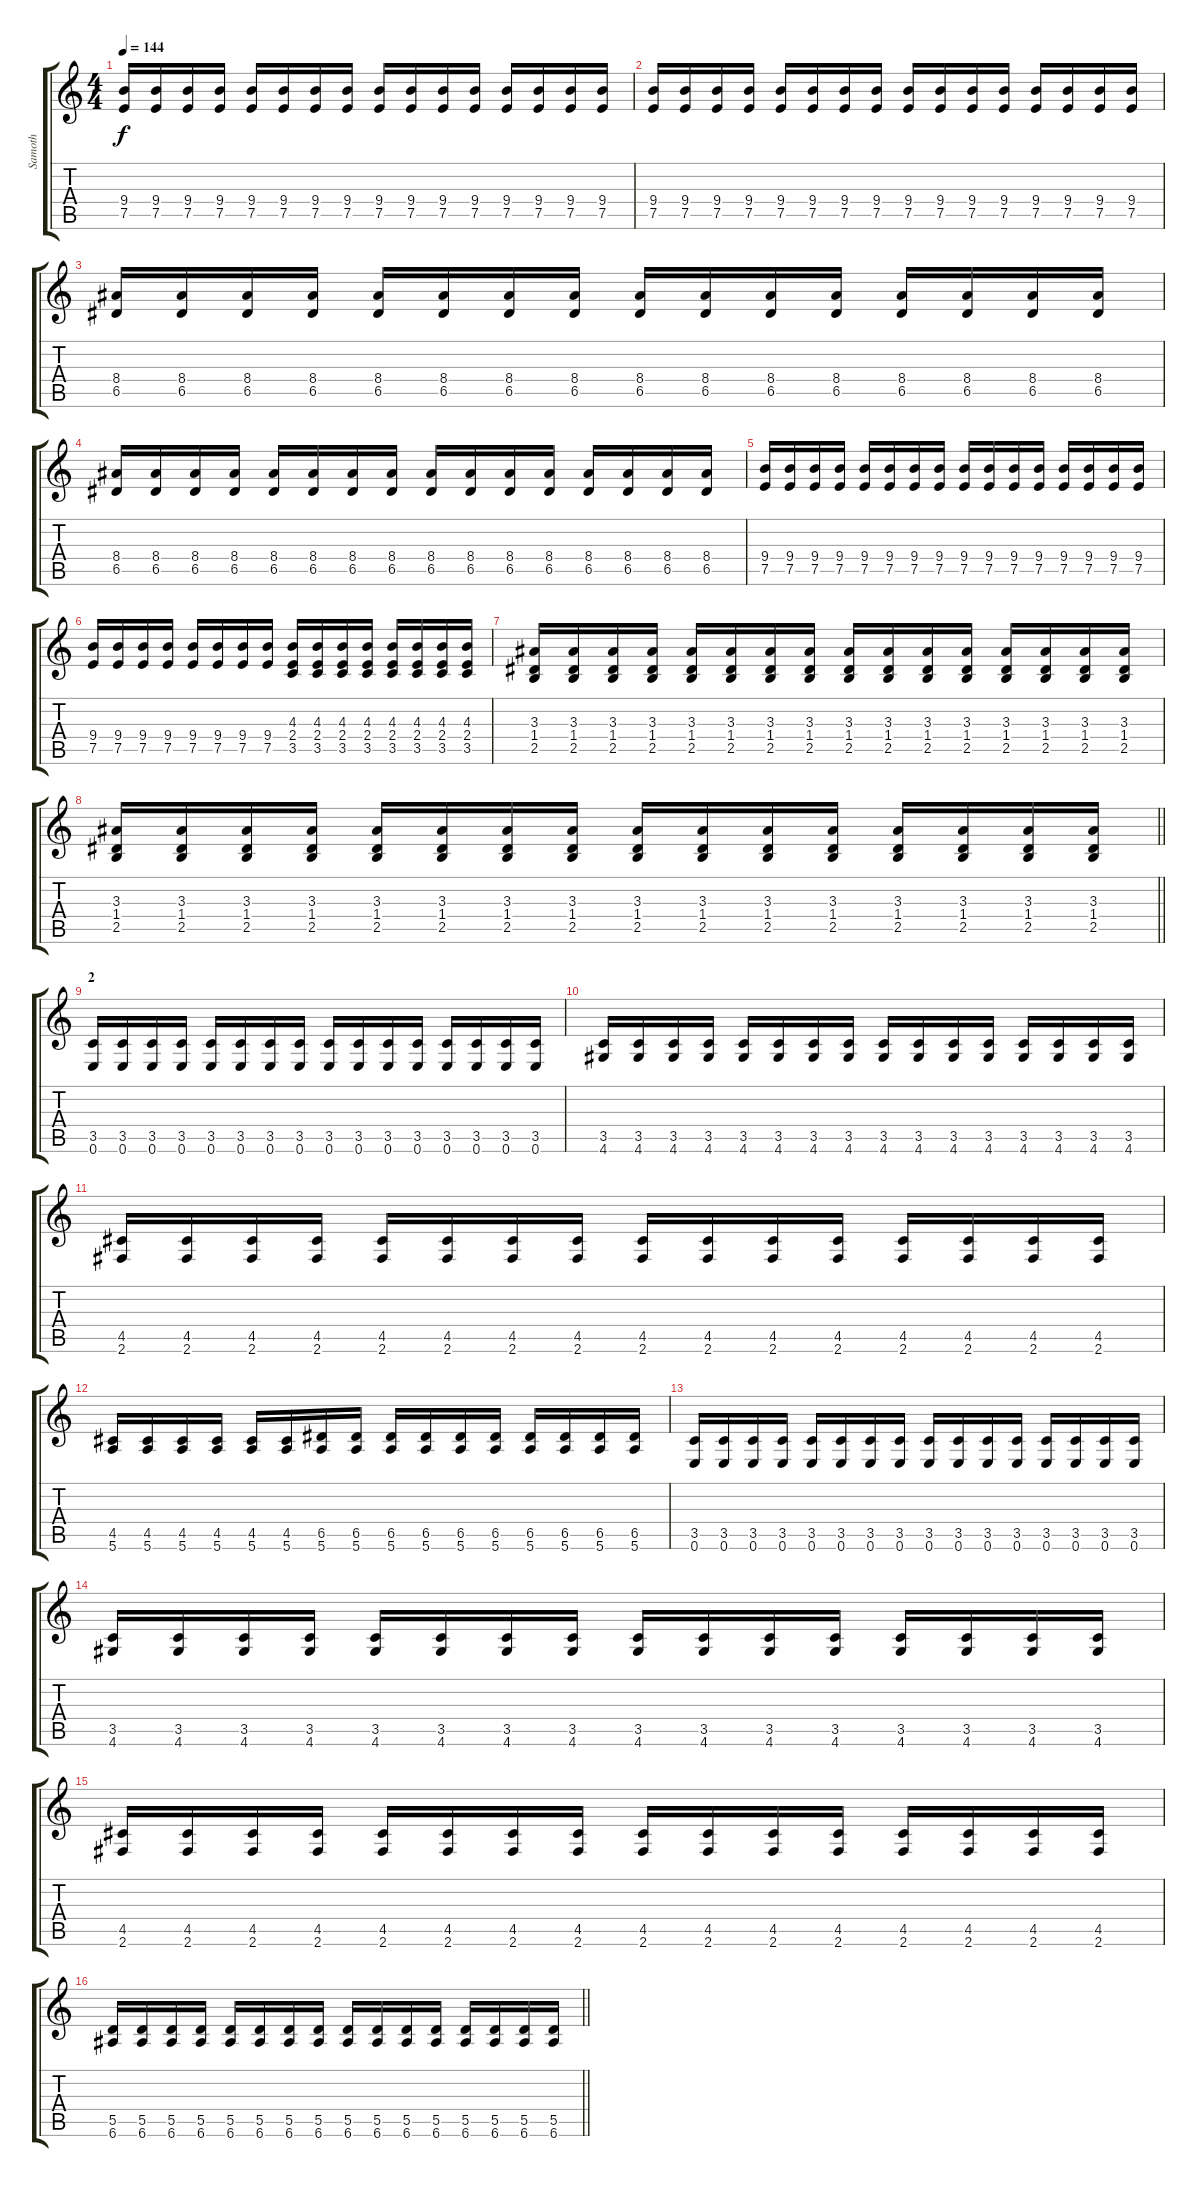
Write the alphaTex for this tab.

\track ("Samoth" "Samoth") {instrument overdrivenguitar}
\staff {score tabs}
\tuning (E4 B3 G3 D3 A2 E2) {hide}
\ts (4 4)
\section ("" "")
\tempo 144
\clef g2
\ks c
(9.4 7.5).16{dy f} (9.4 7.5).16 (9.4 7.5).16 (9.4 7.5).16 (9.4 7.5).16 (9.4 7.5).16 (9.4 7.5).16 (9.4 7.5).16 (9.4 7.5).16 (9.4 7.5).16 (9.4 7.5).16 (9.4 7.5).16 (9.4 7.5).16 (9.4 7.5).16 (9.4 7.5).16 (9.4 7.5).16 |
(9.4 7.5).16 (9.4 7.5).16 (9.4 7.5).16 (9.4 7.5).16 (9.4 7.5).16 (9.4 7.5).16 (9.4 7.5).16 (9.4 7.5).16 (9.4 7.5).16 (9.4 7.5).16 (9.4 7.5).16 (9.4 7.5).16 (9.4 7.5).16 (9.4 7.5).16 (9.4 7.5).16 (9.4 7.5).16 |
(8.4 6.5).16 (8.4 6.5).16 (8.4 6.5).16 (8.4 6.5).16 (8.4 6.5).16 (8.4 6.5).16 (8.4 6.5).16 (8.4 6.5).16 (8.4 6.5).16 (8.4 6.5).16 (8.4 6.5).16 (8.4 6.5).16 (8.4 6.5).16 (8.4 6.5).16 (8.4 6.5).16 (8.4 6.5).16 |
(8.4 6.5).16 (8.4 6.5).16 (8.4 6.5).16 (8.4 6.5).16 (8.4 6.5).16 (8.4 6.5).16 (8.4 6.5).16 (8.4 6.5).16 (8.4 6.5).16 (8.4 6.5).16 (8.4 6.5).16 (8.4 6.5).16 (8.4 6.5).16 (8.4 6.5).16 (8.4 6.5).16 (8.4 6.5).16 |
(9.4 7.5).16 (9.4 7.5).16 (9.4 7.5).16 (9.4 7.5).16 (9.4 7.5).16 (9.4 7.5).16 (9.4 7.5).16 (9.4 7.5).16 (9.4 7.5).16 (9.4 7.5).16 (9.4 7.5).16 (9.4 7.5).16 (9.4 7.5).16 (9.4 7.5).16 (9.4 7.5).16 (9.4 7.5).16 |
(9.4 7.5).16 (9.4 7.5).16 (9.4 7.5).16 (9.4 7.5).16 (9.4 7.5).16 (9.4 7.5).16 (9.4 7.5).16 (9.4 7.5).16 (4.3 2.4 3.5).16 (4.3 2.4 3.5).16 (4.3 2.4 3.5).16 (4.3 2.4 3.5).16 (4.3 2.4 3.5).16 (4.3 2.4 3.5).16 (4.3 2.4 3.5).16 (4.3 2.4 3.5).16 |
(3.3 1.4 2.5).16 (3.3 1.4 2.5).16 (3.3 1.4 2.5).16 (3.3 1.4 2.5).16 (3.3 1.4 2.5).16 (3.3 1.4 2.5).16 (3.3 1.4 2.5).16 (3.3 1.4 2.5).16 (3.3 1.4 2.5).16 (3.3 1.4 2.5).16 (3.3 1.4 2.5).16 (3.3 1.4 2.5).16 (3.3 1.4 2.5).16 (3.3 1.4 2.5).16 (3.3 1.4 2.5).16 (3.3 1.4 2.5).16 |
\barLineRight lightlight
(3.3 1.4 2.5).16 (3.3 1.4 2.5).16 (3.3 1.4 2.5).16 (3.3 1.4 2.5).16 (3.3 1.4 2.5).16 (3.3 1.4 2.5).16 (3.3 1.4 2.5).16 (3.3 1.4 2.5).16 (3.3 1.4 2.5).16 (3.3 1.4 2.5).16 (3.3 1.4 2.5).16 (3.3 1.4 2.5).16 (3.3 1.4 2.5).16 (3.3 1.4 2.5).16 (3.3 1.4 2.5).16 (3.3 1.4 2.5).16 |
\section ("" "2")
(3.5 0.6).16 (3.5 0.6).16 (3.5 0.6).16 (3.5 0.6).16 (3.5 0.6).16 (3.5 0.6).16 (3.5 0.6).16 (3.5 0.6).16 (3.5 0.6).16 (3.5 0.6).16 (3.5 0.6).16 (3.5 0.6).16 (3.5 0.6).16 (3.5 0.6).16 (3.5 0.6).16 (3.5 0.6).16 |
(3.5 4.6).16 (3.5 4.6).16 (3.5 4.6).16 (3.5 4.6).16 (3.5 4.6).16 (3.5 4.6).16 (3.5 4.6).16 (3.5 4.6).16 (3.5 4.6).16 (3.5 4.6).16 (3.5 4.6).16 (3.5 4.6).16 (3.5 4.6).16 (3.5 4.6).16 (3.5 4.6).16 (3.5 4.6).16 |
(4.5 2.6).16 (4.5 2.6).16 (4.5 2.6).16 (4.5 2.6).16 (4.5 2.6).16 (4.5 2.6).16 (4.5 2.6).16 (4.5 2.6).16 (4.5 2.6).16 (4.5 2.6).16 (4.5 2.6).16 (4.5 2.6).16 (4.5 2.6).16 (4.5 2.6).16 (4.5 2.6).16 (4.5 2.6).16 |
(4.5 5.6).16 (4.5 5.6).16 (4.5 5.6).16 (4.5 5.6).16 (4.5 5.6).16 (4.5 5.6).16 (6.5 5.6).16 (6.5 5.6).16 (6.5 5.6).16 (6.5 5.6).16 (6.5 5.6).16 (6.5 5.6).16 (6.5 5.6).16 (6.5 5.6).16 (6.5 5.6).16 (6.5 5.6).16 |
(3.5 0.6).16 (3.5 0.6).16 (3.5 0.6).16 (3.5 0.6).16 (3.5 0.6).16 (3.5 0.6).16 (3.5 0.6).16 (3.5 0.6).16 (3.5 0.6).16 (3.5 0.6).16 (3.5 0.6).16 (3.5 0.6).16 (3.5 0.6).16 (3.5 0.6).16 (3.5 0.6).16 (3.5 0.6).16 |
(3.5 4.6).16 (3.5 4.6).16 (3.5 4.6).16 (3.5 4.6).16 (3.5 4.6).16 (3.5 4.6).16 (3.5 4.6).16 (3.5 4.6).16 (3.5 4.6).16 (3.5 4.6).16 (3.5 4.6).16 (3.5 4.6).16 (3.5 4.6).16 (3.5 4.6).16 (3.5 4.6).16 (3.5 4.6).16 |
(4.5 2.6).16 (4.5 2.6).16 (4.5 2.6).16 (4.5 2.6).16 (4.5 2.6).16 (4.5 2.6).16 (4.5 2.6).16 (4.5 2.6).16 (4.5 2.6).16 (4.5 2.6).16 (4.5 2.6).16 (4.5 2.6).16 (4.5 2.6).16 (4.5 2.6).16 (4.5 2.6).16 (4.5 2.6).16 |
\barLineRight lightlight
(5.5 6.6).16 (5.5 6.6).16 (5.5 6.6).16 (5.5 6.6).16 (5.5 6.6).16 (5.5 6.6).16 (5.5 6.6).16 (5.5 6.6).16 (5.5 6.6).16 (5.5 6.6).16 (5.5 6.6).16 (5.5 6.6).16 (5.5 6.6).16 (5.5 6.6).16 (5.5 6.6).16 (5.5 6.6).16
